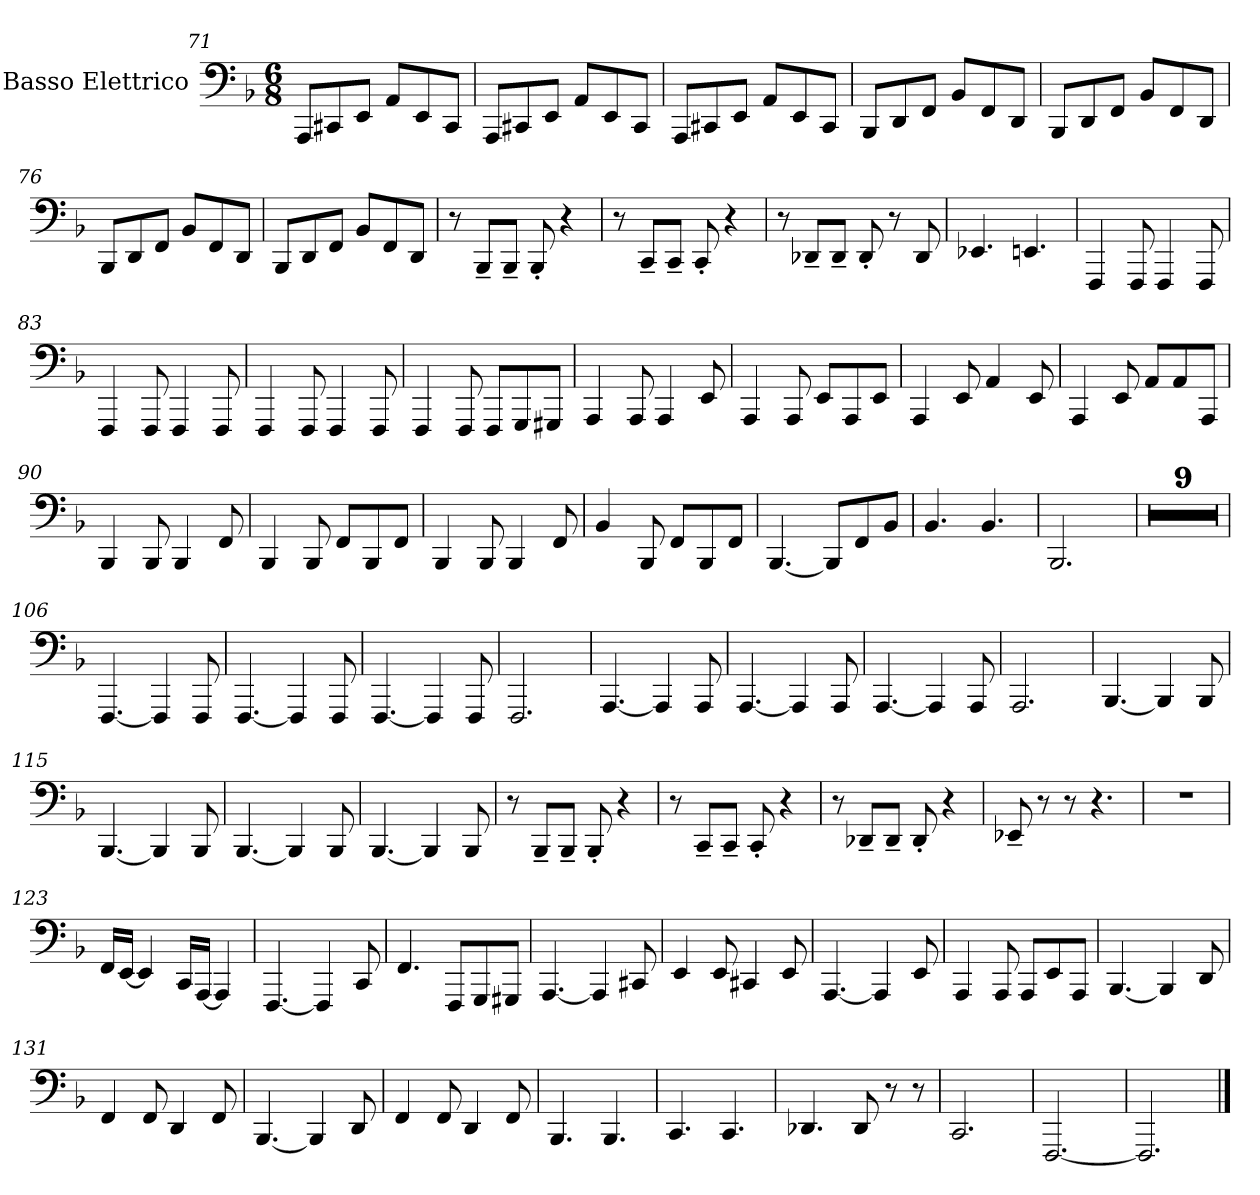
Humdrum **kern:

**kern
*part1
*staff1
*I"Basso Elettrico
*
*k[b-]
*F:
*M6/8
=71
8AAAL
8CC#X
8EEJ
8AAL
8EE
8CC#J
=72
8AAAL
8CC#X
8EEJ
8AAL
8EE
8CC#J
=73
8AAAL
8CC#X
8EEJ
8AAL
8EE
8CC#J
=74
8BBB-L
8DD
8FFJ
8BB-L
8FF
8DDJ
=75
8BBB-L
8DD
8FFJ
8BB-L
8FF
8DDJ
=76
8BBB-L
8DD
8FFJ
8BB-L
8FF
8DDJ
=77
8BBB-L
8DD
8FFJ
8BB-L
8FF
8DDJ
=78
8r
8BBB-~L
8BBB-~J
8BBB-'
4r
=79
8r
8CC~L
8CC~J
8CC'
4r
=80
8r
8DD-X~L
8DD-~J
8DD-'
8r
8DD-
=81
4.EE-X
4.EEn
=82
4FFF
8FFF
4FFF
8FFF
=83
4FFF
8FFF
4FFF
8FFF
=84
4FFF
8FFF
4FFF
8FFF
=85
4FFF
8FFF
8FFFL
8GGG
8GGG#XJ
=86
4AAA
8AAA
4AAA
8EE
=87
4AAA
8AAA
8EEL
8AAA
8EEJ
=88
4AAA
8EE
4AA
8EE
=89
4AAA
8EE
8AAL
8AA
8AAAJ
=90
4BBB-
8BBB-
4BBB-
8FF
=91
4BBB-
8BBB-
8FFL
8BBB-
8FFJ
=92
4BBB-
8BBB-
4BBB-
8FF
=93
4BB-
8BBB-
8FFL
8BBB-
8FFJ
=94
[4.BBB-
8BBB-L]
8FF
8BB-J
=95
4.BB-
4.BB-
=96
2.BBB-
=97
2.r
=98
2.r
=99
2.r
=100
2.r
=101
2.r
=102
2.r
=103
2.r
=104
2.r
=105
2.r
=106
[4.FFF
4FFF]
8FFF
=107
[4.FFF
4FFF]
8FFF
=108
[4.FFF
4FFF]
8FFF
=109
2.FFF
=110
[4.AAA
4AAA]
8AAA
=111
[4.AAA
4AAA]
8AAA
=112
[4.AAA
4AAA]
8AAA
=113
2.AAA
=114
[4.BBB-
4BBB-]
8BBB-
=115
[4.BBB-
4BBB-]
8BBB-
=116
[4.BBB-
4BBB-]
8BBB-
=117
[4.BBB-
4BBB-]
8BBB-
=118
8r
8BBB-~L
8BBB-~J
8BBB-'
4r
=119
8r
8CC~L
8CC~J
8CC'
4r
=120
8r
8DD-X~L
8DD-~J
8DD-'
4r
=121
8EE-X~
8r
8r
4.r
=122
2.r
=123
16FFLL
[16EEJJ
4EE]
16CCLL
[16AAAJJ
4AAA]
=124
[4.FFF
4FFF]
8CC
=125
4.FF
8FFFL
8GGG
8GGG#XJ
=126
[4.AAA
4AAA]
8CC#X
=127
4EE
8EE
4CC#X
8EE
=128
[4.AAA
4AAA]
8EE
=129
4AAA
8AAA
8AAAL
8EE
8AAAJ
=130
[4.BBB-
4BBB-]
8DD
=131
4FF
8FF
4DD
8FF
=132
[4.BBB-
4BBB-]
8DD
=133
4FF
8FF
4DD
8FF
=134
4.BBB-
4.BBB-
=135
4.CC
4.CC
=136
4.DD-X
8DD-
8r
8r
=137
2.CC
=138
[2.FFF
=139
2.FFF]
==
*-
